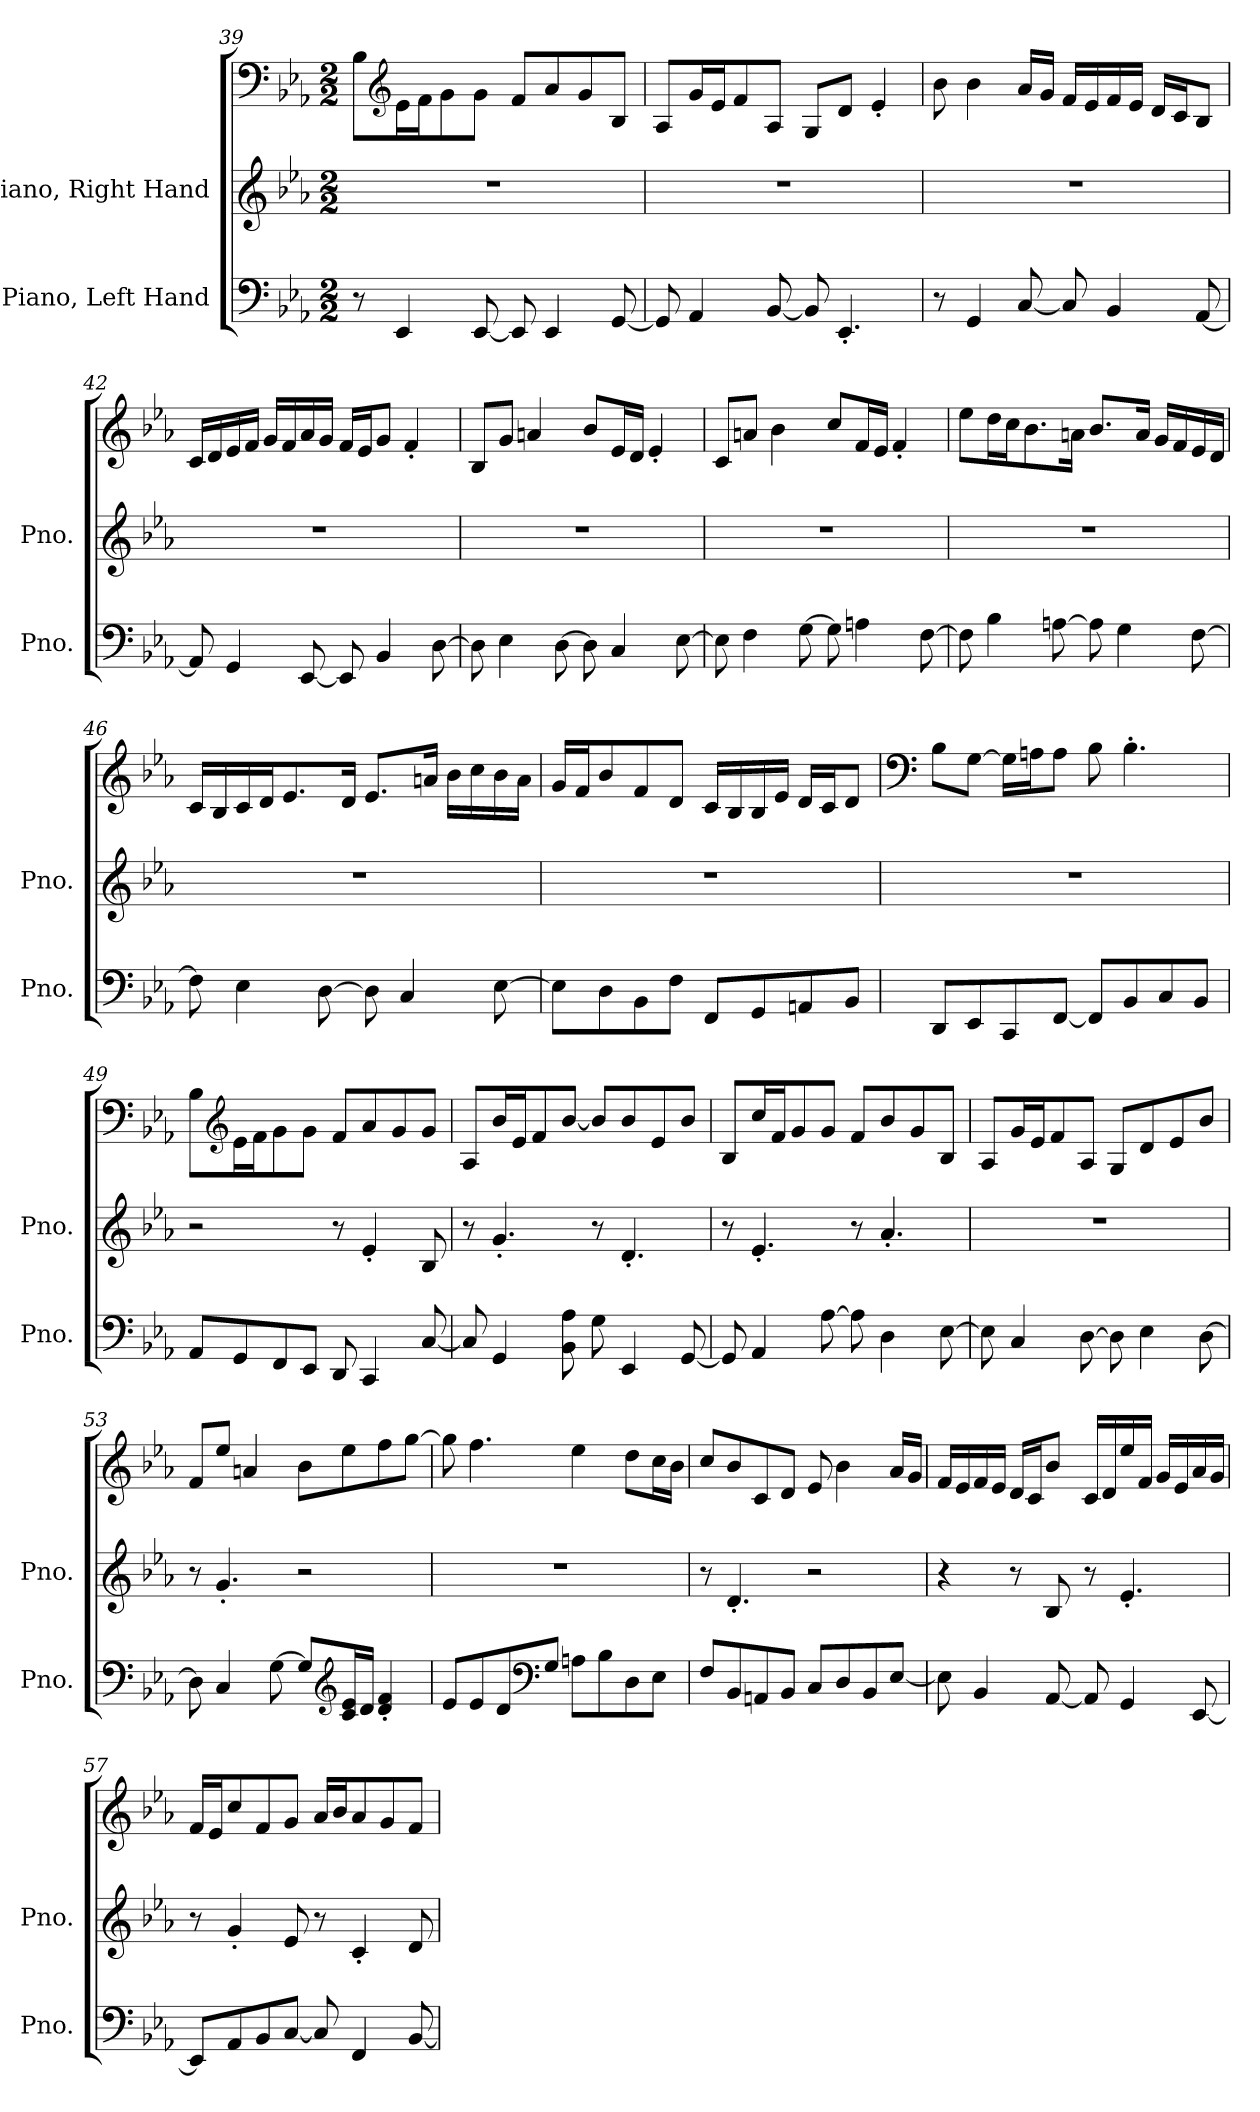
**kern	**kern	**kern
*part2	*part1	*part1
*staff3	*staff2	*staff1
*I"Piano, Left Hand	*I"Piano, Right Hand	*
*I'Pno.	*I'Pno.	*
*clefF4	*clefG2	*clefF4
*k[b-e-a-]	*k[b-e-a-]	*k[b-e-a-]
*M2/2	*M2/2	*M2/2
=39	=39	=39
8r	1r	8B-\L
*	*	*clefG2
4EE-/	.	16e-\L
.	.	16f\J
.	.	8g\
[8EE-/	.	8g\J
8EE-/]	.	8f/L
4EE-/	.	8a-/
.	.	8g/
[8GG/	.	8B-/J
!!LO:LB:g=z
=40	=40	=40
8GG/]	1r	8A-/L
4AA-/	.	16g/L
.	.	16e-/J
.	.	8f/
[8BB-/	.	8A-/J
8BB-/]	.	8G/L
4.EE-'/	.	8d/J
.	.	4e-'/
=41	=41	=41
8r	1r	8b-\
4GG/	.	4b-\
[8C/	.	16a-/LL
.	.	16g/JJ
8C/]	.	16f/LL
.	.	16e-/
4BB-/	.	16f/
.	.	16e-/JJ
.	.	16d/LL
.	.	16c/J
[8AA-/	.	8B-/J
=42	=42	=42
8AA-/]	1r	16c/LL
.	.	16d/
4GG/	.	16e-/
.	.	16f/JJ
.	.	16g/LL
.	.	16f/
[8EE-/	.	16a-/
.	.	16g/JJ
8EE-/]	.	16f/LL
.	.	16e-/J
4BB-/	.	8g/J
.	.	4f'/
[8D\	.	.
!!LO:LB:g=z
=43	=43	=43
8D\]	1r	8B-/L
4E-\	.	8g/J
.	.	4an/
[8D\	.	.
8D\]	.	8b-/L
4C/	.	16e-/L
.	.	16d/JJ
.	.	4e-'/
[8E-\	.	.
=44	=44	=44
8E-\]	1r	8c/L
4F\	.	8an/J
.	.	4b-\
[8G\	.	.
8G\]	.	8cc/L
4An\	.	16f/L
.	.	16e-/JJ
.	.	4f'/
[8F\	.	.
=45	=45	=45
8F\]	1r	8ee-\L
4B-\	.	16dd\L
.	.	16cc\J
.	.	8.b-\
[8An\	.	.
.	.	16an\Jk
8A\]	.	8.b-/L
4G\	.	.
.	.	16a/Jk
.	.	16g/LL
.	.	16f/
[8F\	.	16e-/
.	.	16d/JJ
!!LO:LB:g=z
=46	=46	=46
8F\]	1r	16c/LL
.	.	16B-/
4E-\	.	16c/
.	.	16d/J
.	.	8.e-/
[8D\	.	.
.	.	16d/Jk
8D\]	.	8.e-/L
4C/	.	.
.	.	16an/Jk
.	.	16b-\LL
.	.	16cc\
[8E-\	.	16b-\
.	.	16a\JJ
=47	=47	=47
8E-\L]	1r	16g/LL
.	.	16f/J
8D\	.	8b-/
8BB-\	.	8f/
8F\J	.	8d/J
8FF/L	.	16c/LL
.	.	16B-/
8GG/	.	16B-/
.	.	16e-/JJ
8AAn/	.	16d/LL
.	.	16c/J
8BB-/J	.	8d/J
=48	=48	=48
*	*	*clefF4
8DD/L	1r	8B-\L
8EE-/	.	[8G\J
8CC/	.	16G\LL]
.	.	16An\J
[8FF/J	.	8A\J
8FF/L]	.	8B-\
8BB-/	.	4.B-'\
8C/	.	.
8BB-/J	.	.
!!LO:PB:g=z
=49	=49	=49
8AA-/L	2r	8B-\L
*	*	*clefG2
8GG/	.	16e-\L
.	.	16f\J
8FF/	.	8g\
8EE-/J	.	8g\J
8DD/	8r	8f/L
4CC/	4e-'/	8a-/
.	.	8g/
[8C/	8B-/	8g/J
=50	=50	=50
8C/]	8r	8A-/L
4GG/	4.g'/	16b-/L
.	.	16e-/J
.	.	8f/
8BB-\ 8A-\	.	[8b-/J
8G\	8r	8b-/L]
4EE-/	4.d'/	8b-/
.	.	8e-/
[8GG/	.	8b-/J
=51	=51	=51
8GG/]	8r	8B-/L
4AA-/	4.e-'/	16cc/L
.	.	16f/J
.	.	8g/
[8A-\	.	8g/J
8A-\]	8r	8f/L
4D\	4.a-'/	8b-/
.	.	8g/
[8E-\	.	8B-/J
!!LO:LB:g=z
=52	=52	=52
8E-\]	1r	8A-/L
4C/	.	16g/L
.	.	16e-/J
.	.	8f/
[8D\	.	8A-/J
8D\]	.	8G/L
4E-\	.	8d/
.	.	8e-/
[8D\	.	8b-/J
=53	=53	=53
8D\]	8r	8f/L
4C/	4.g'/	8ee-/J
.	.	4an/
[8G\	.	.
8G/L]	2r	8b-\L
*clefG2	*	*
16c/ 16e-/L	.	8ee-\
16d/JJ	.	.
4d/' 4f/'	.	8ff\
.	.	[8gg\J
=54	=54	=54
8e-/L	1r	8gg\]
8e-/	.	4.ff\
8d/	.	.
*clefF4	*	*
8G/J	.	.
8An\L	.	4ee-\
8B-\	.	.
8D\	.	8dd\L
8E-\J	.	16cc\L
.	.	16b-\JJ
!!LO:LB:g=z
=55	=55	=55
8F/L	8r	8cc/L
8BB-/	4.d'/	8b-/
8AAn/	.	8c/
8BB-/J	.	8d/J
8C/L	2r	8e-/
8D/	.	4b-\
8BB-/	.	.
[8E-/J	.	16a-/LL
.	.	16g/JJ
=56	=56	=56
8E-\]	4r	16f/LL
.	.	16e-/
4BB-/	.	16f/
.	.	16e-/JJ
.	8r	16d/LL
.	.	16c/J
[8AA-/	8B-/	8b-/J
8AA-/]	8r	16c/LL
.	.	16d/
4GG/	4.e-'/	16ee-/
.	.	16f/JJ
.	.	16g/LL
.	.	16e-/
[8EE-/	.	16a-/
.	.	16g/JJ
=57	=57	=57
8EE-/L]	8r	16f/LL
.	.	16e-/J
8AA-/	4g'/	8cc/
8BB-/	.	8f/
[8C/J	8e-/	8g/J
8C/]	8r	16a-/LL
.	.	16b-/J
4FF/	4c'/	8a-/
.	.	8g/
[8BB-/	8d/	8f/J
=	=	=
*-	*-	*-
